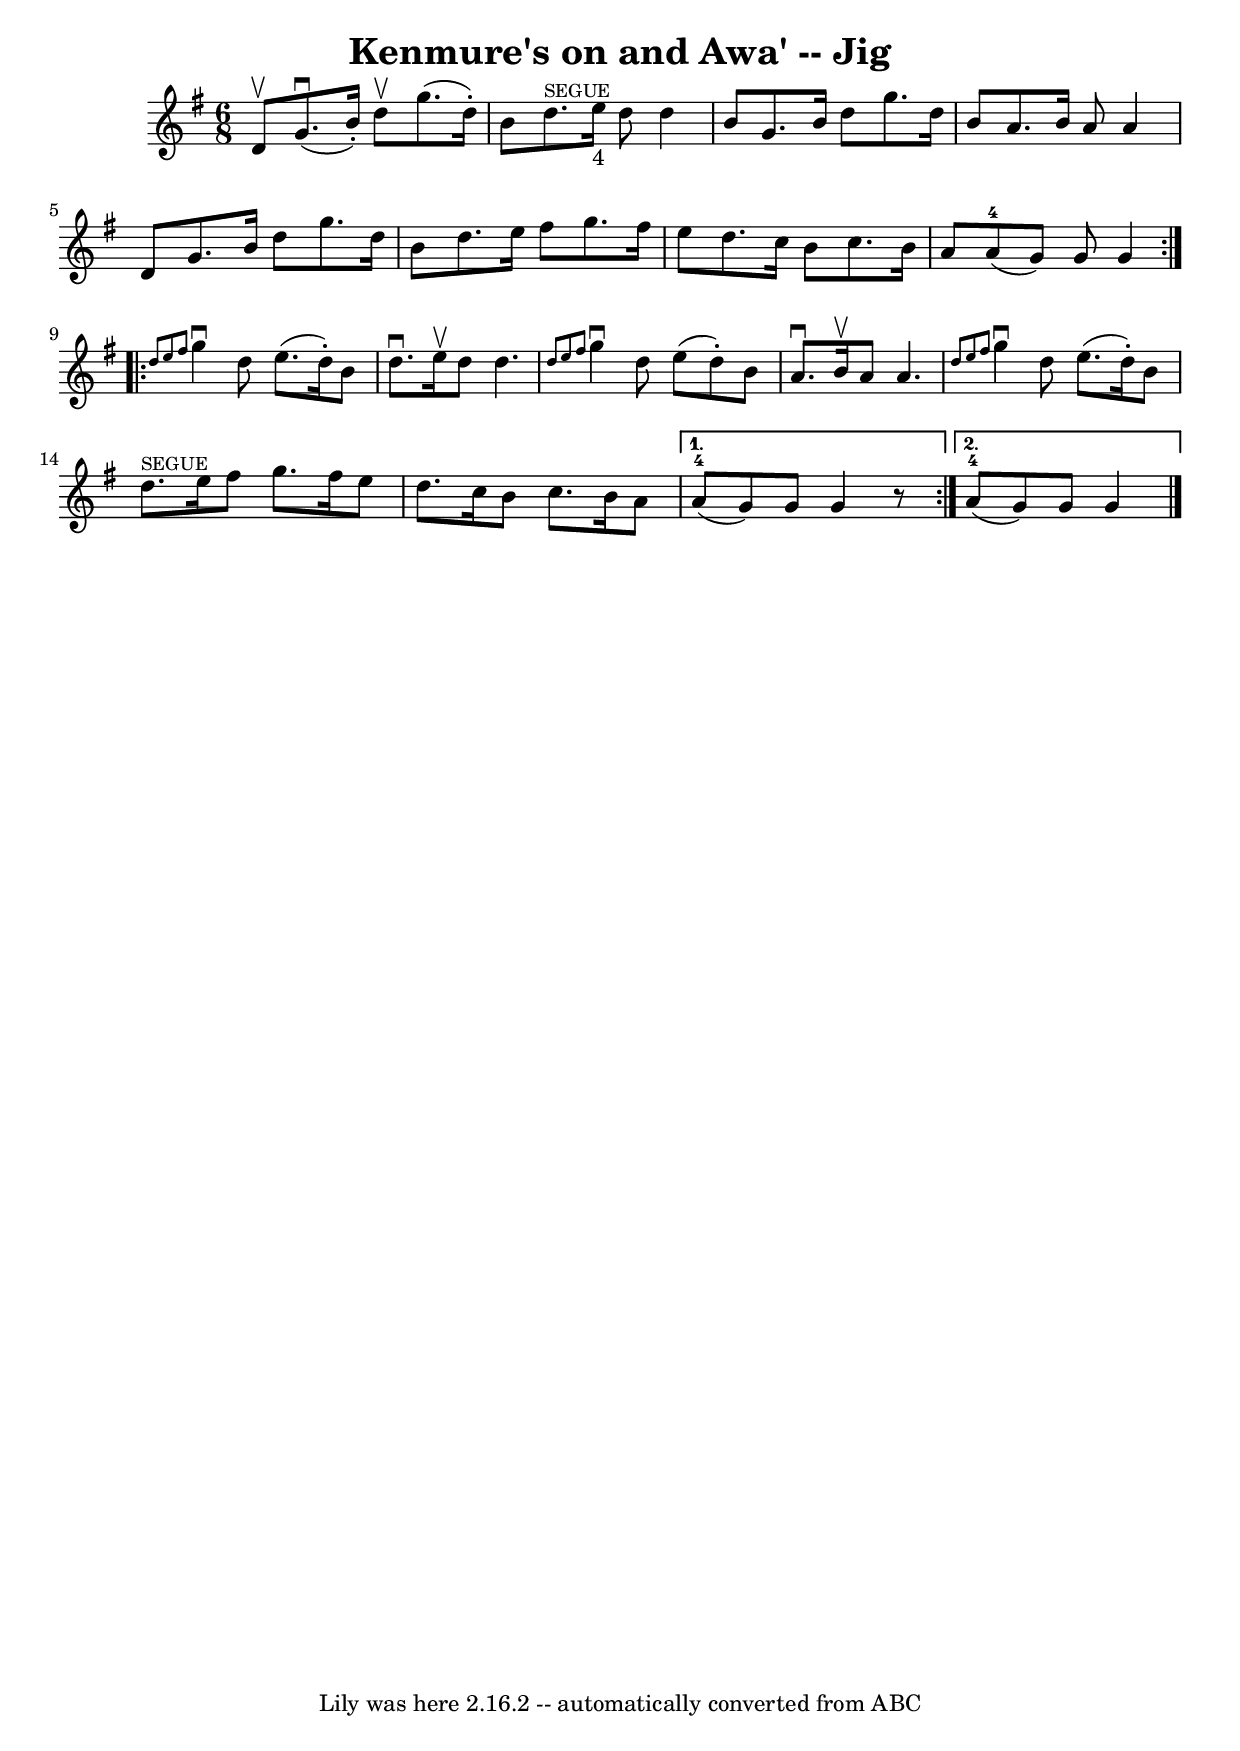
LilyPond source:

\version "2.7.40"
\include "Mammoth.ily"
\header {
	book = "Ryan's Mammoth Collection"
	crossRefNumber = "1"
	footnotes = ""
	origin = "SCOTCH"
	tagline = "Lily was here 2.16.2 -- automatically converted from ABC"
	title = "Kenmure's on and Awa' -- Jig"
}
voicedefault =  {
\set Score.defaultBarType = "empty"

\repeat volta 2 {
\time 6/8 \key g \major d'8^\upbow |
 g'8.^\downbow(b'16 -.)   
d''8^\upbow g''8. (d''16 -.) b'8  |
 d''8.^\segue e''16 
_"4" d''8 d''4 b'8  |
 g'8. b'16 d''8 g''8. d''16   
 b'8  |
 a'8. b'16 a'8 a'4 d'8  |
 g'8. b'16   
 d''8 g''8. d''16 b'8  |
 d''8. e''16 fis''8 g''8.    
fis''16 e''8  |
 d''8. c''16 b'8 c''8. b'16 a'8  
|
 a'8-4(g'8) g'8 g'4  } \repeat volta 2 {     \grace {   
 d''8 e''8 fis''8  } g''4^\downbow d''8 e''8. (d''16 -.)   
b'8  |
 d''8.^\downbow e''16^\upbow d''8 d''4.    |
 
\grace { d''8 e''8 fis''8  } g''4^\downbow d''8 e''8 (d''8 
-.) b'8  |
 a'8.^\downbow b'16^\upbow a'8 a'4.    |
 
    \grace { d''8 e''8 fis''8  } g''4^\downbow d''8 e''8. (
d''16 -.) b'8  |
 d''8.^\segue e''16 fis''8 g''8.    
fis''16 e''8  |
 d''8. c''16 b'8 c''8. b'16 a'8  
} \alternative{{ a'8-4(g'8) g'8 g'4    r8 } { a'8-4(
g'8) g'8 g'4  \bar "|."   }}
}

\score{
    <<

	\context Staff="default"
	{
	    \voicedefault 
	}

    >>
	\layout {
	}
	\midi {}
}
